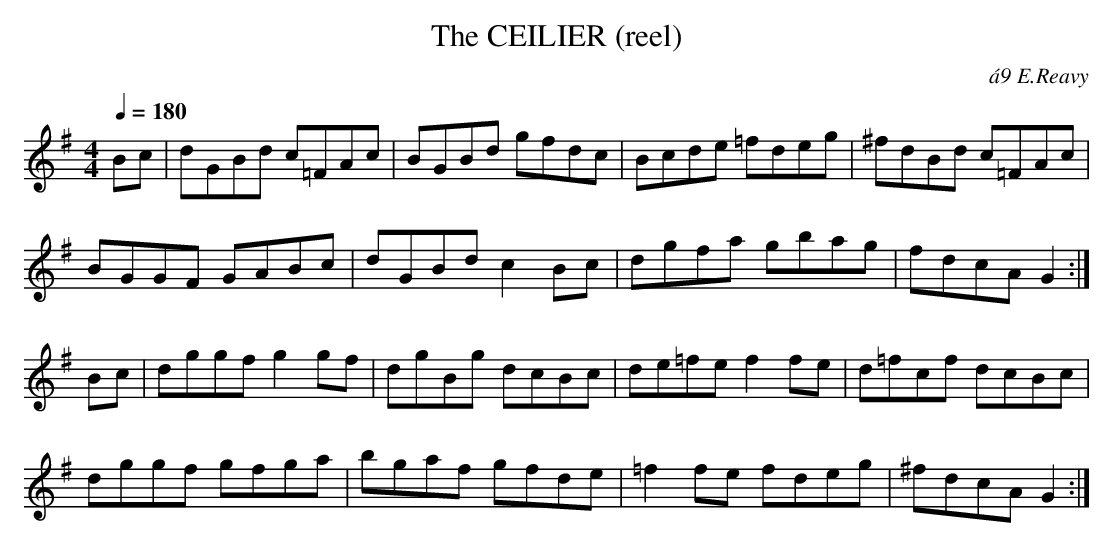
X:1
T:CEILIER (reel), The
C:\'a9 E.Reavy
Y:"allegro moderato"
Q:1/4=180
M:4/4
L:1/8
K:G
Bc|dGBd c=FAc|BGBd gfdc|Bcde =fdeg|^fdBd c=FAc|
BGGF GABc|dGBd c2 Bc|dgfa gbag|fdcA G2:|
Bc|dggf g2 gf|dgBg dcBc|de=fe f2 fe|d=fcf dcBc|
dggf gfga|bgaf gfde|=f2 fe fdeg|^fdcA G2:|
